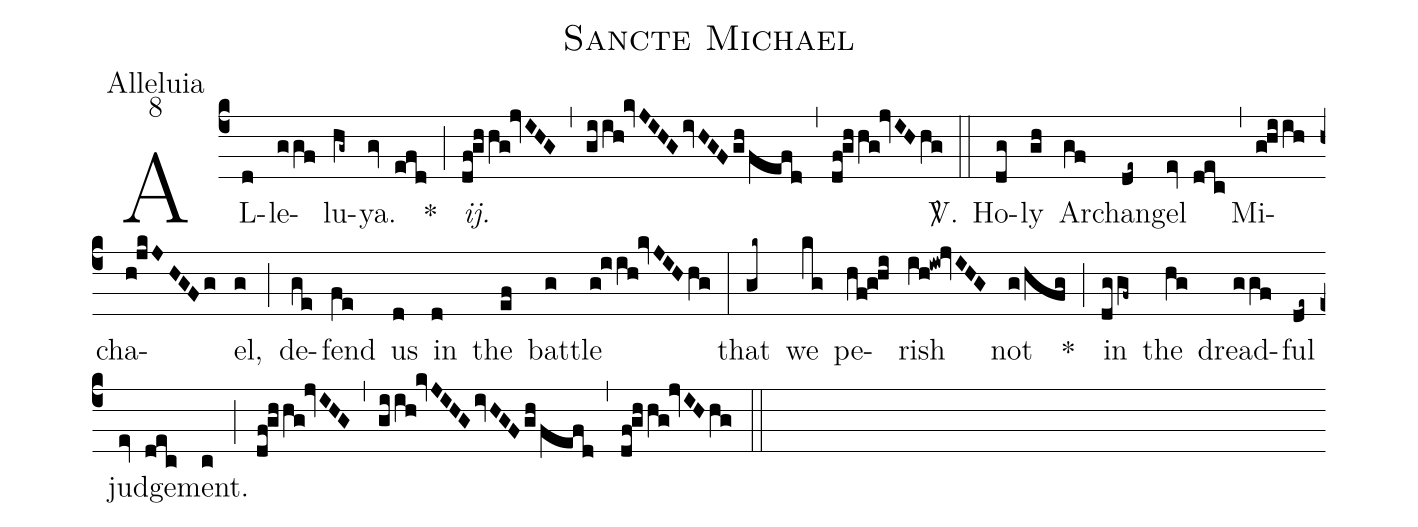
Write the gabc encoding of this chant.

name:Sancte Michael;
office-part:Alleluia;
mode:8;
%%
(c4) AL(d)le(ggf)lu(hg~)ya.(gv efd) *(;) <i>ij.</i>(df!ghhg!jvIHG) (,) (giih!kvJIHG/ivHGF/gh/fefd) (,) (df!ghhg!jvIH/hg) <sp>V/</sp>.(::) Ho(dg)ly(gh) Arch(gf)an(de~)gel(ev dec) (,) Mi(g!hiih)cha(h!jkJHGFg)el,(g) (;) de(ge)fend(fe) us(d) in(d) the(ef) bat(g)tle(g!iih!kvJIH/hg) (:) that(gk~) we(kg) pe(hf!g!hi)rish(ih!iw!jvIHG) not(g/hfg) *(;) in(dggf~) the(hg) dread(ggf)ful(de~) judge(ev dec)ment.(c) (;) (df!ghhg!jvIHG) (,) (giih!kvJIHG/ivHGF/gh/fefd) (,) (df!ghhg!jvIH/hg) (::)
